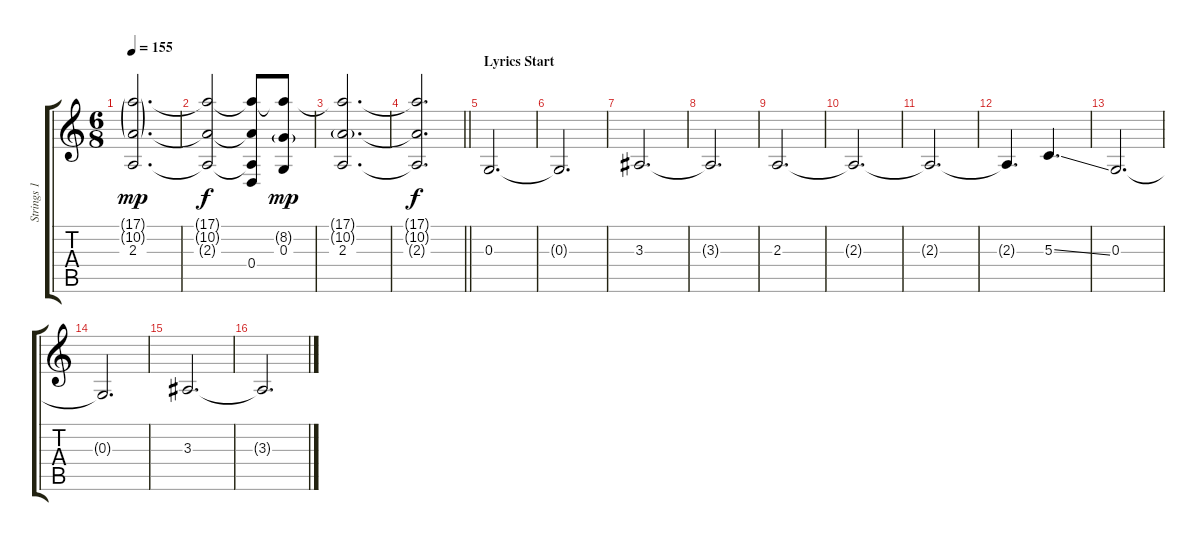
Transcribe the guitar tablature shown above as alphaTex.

\track ("Strings 1" "Strings 1") {instrument trumpet}
\staff {score tabs}
\tuning (E4 B3 G3 D3 A2 E2) {hide}
\ts (6 8)
\tempo 155
\clef g2
\ks c
(17.1{g} 10.2{g} 2.3).2{d dy mp} |
(17.1{t} 10.2{t} 2.3{t}).2{dy f} (17.1{t} 10.2{t} 2.3{t} 0.4).8 (17.1{t} 8.2{g} 0.3).8{dy mp} |
(17.1{t} 10.2{g} 2.3).2{d} |
\barLineRight lightlight
(17.1{t} 10.2{t} 2.3{t}).2{d dy f} |
\section ("" "Lyrics Start")
0.3.2{d} |
0.3{t}.2{d} |
3.3.2{d} |
3.3{t}.2{d} |
2.3.2{d} |
2.3{t}.2{d} |
2.3{t}.2{d} |
2.3{t}.4{d} 5.3{ss}.4{d} |
0.3.2{d} |
0.3{t}.2{d} |
3.3.2{d} |
3.3{t}.2{d}
